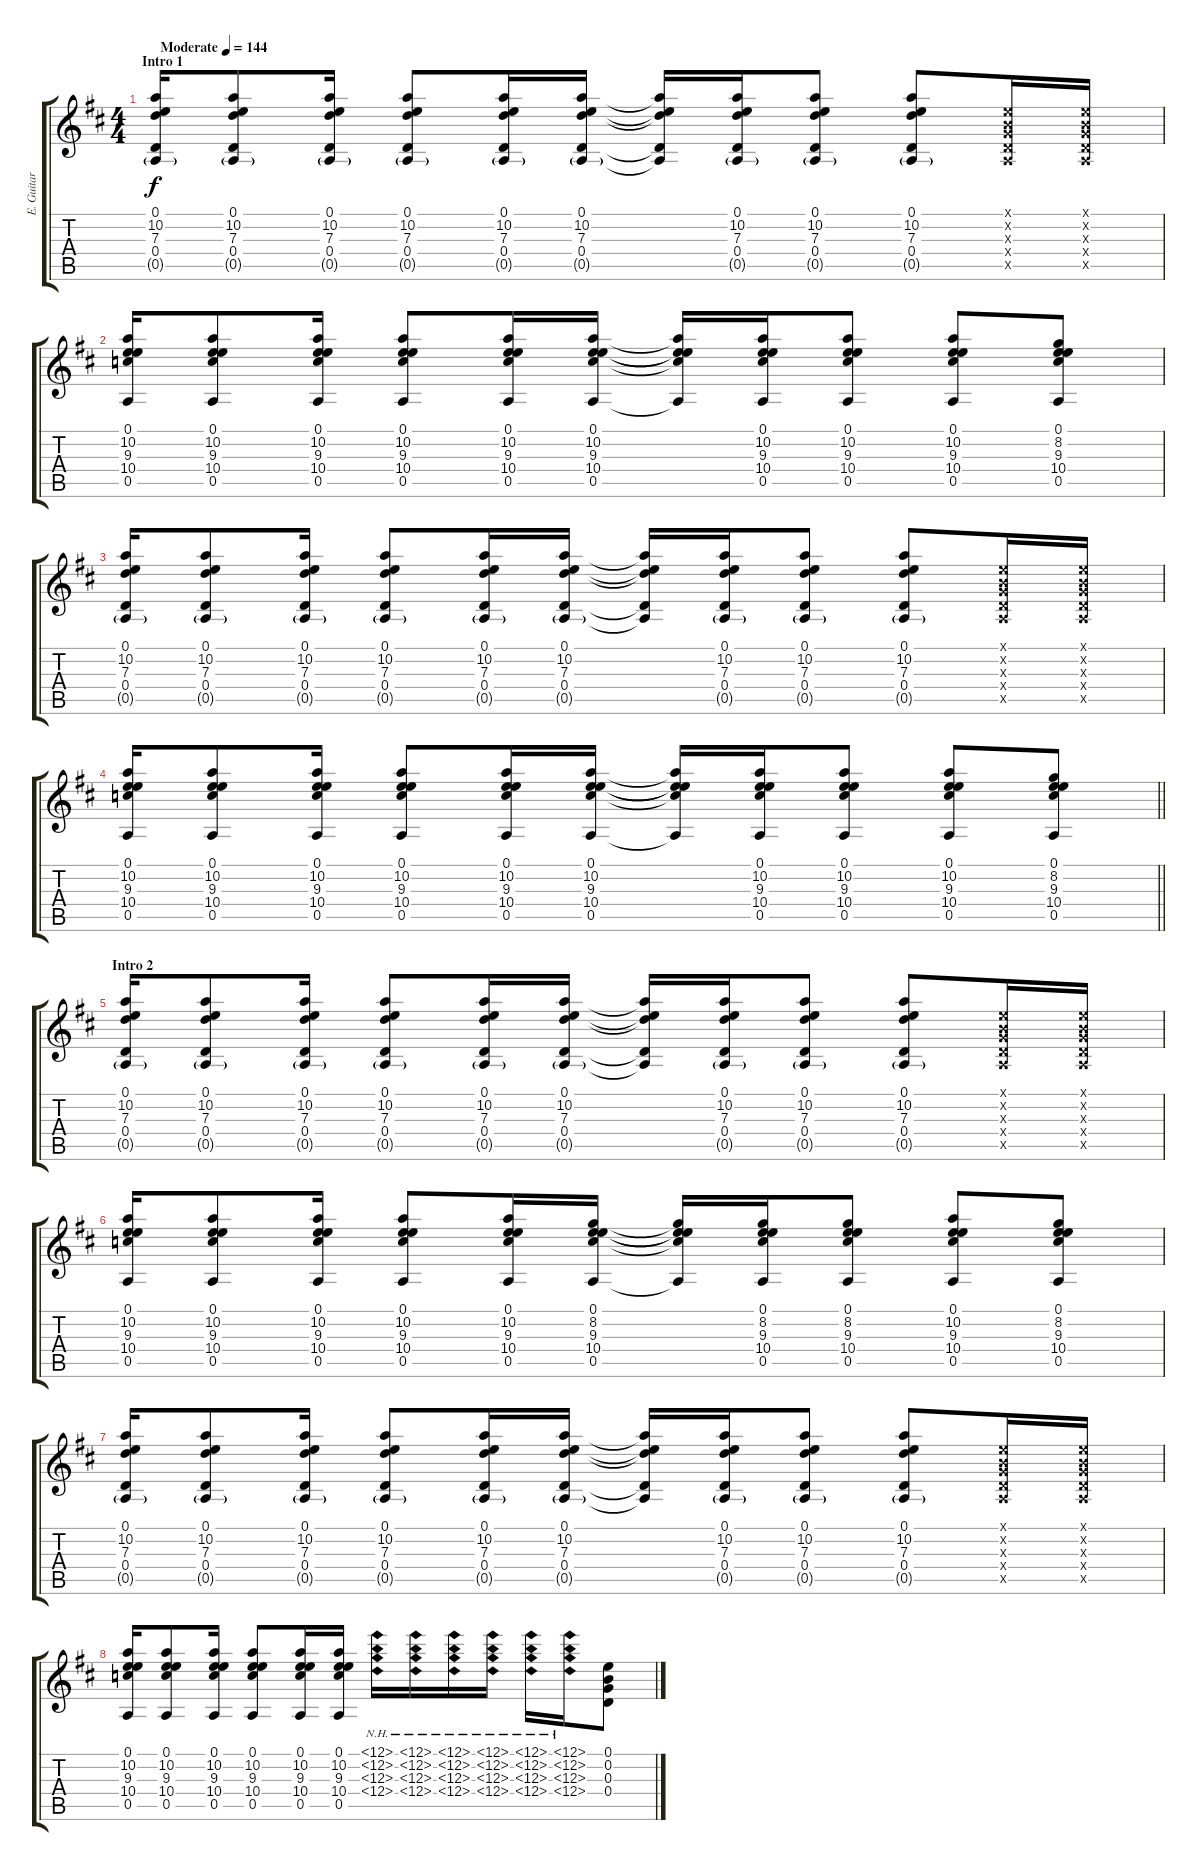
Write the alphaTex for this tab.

\track ("E. Guitar I" "E. Guitar ") {instrument overdrivenguitar}
\staff {score tabs}
\tuning (E4 B3 G3 D3 A2 E2) {hide}
\ts (4 4)
\section ("" "Intro 1")
\tempo (144 "Moderate")
\clef g2
\ks d
(0.1 10.2 7.3 0.4 0.5{g}).16{dy f instrument overdrivenguitar} (0.1 10.2 7.3 0.4 0.5{g}).8 (0.1 10.2 7.3 0.4 0.5{g}).16 (0.1 10.2 7.3 0.4 0.5{g}).8 (0.1 10.2 7.3 0.4 0.5{g}).16 (0.1 10.2 7.3 0.4 0.5{g}).16 (0.1{t} 10.2{t} 7.3{t} 0.4{t} 0.5{t}).16 (0.1 10.2 7.3 0.4 0.5{g}).16 (0.1 10.2 7.3 0.4 0.5{g}).8 (0.1 10.2 7.3 0.4 0.5{g}).8 (0.1{x} 0.2{x} 0.3{x} 0.4{x} 0.5{x}).16 (0.1{x} 0.2{x} 0.3{x} 0.4{x} 0.5{x}).16 |
(0.1 10.2 9.3 10.4 0.5).16 (0.1 10.2 9.3 10.4 0.5).8 (0.1 10.2 9.3 10.4 0.5).16 (0.1 10.2 9.3 10.4 0.5).8 (0.1 10.2 9.3 10.4 0.5).16 (0.1 10.2 9.3 10.4 0.5).16 (0.1{t} 10.2{t} 9.3{t} 10.4{t} 0.5{t}).16 (0.1 10.2 9.3 10.4 0.5).16 (0.1 10.2 9.3 10.4 0.5).8 (0.1 10.2 9.3 10.4 0.5).8 (0.1 8.2 9.3 10.4 0.5).8 |
(0.1 10.2 7.3 0.4 0.5{g}).16 (0.1 10.2 7.3 0.4 0.5{g}).8 (0.1 10.2 7.3 0.4 0.5{g}).16 (0.1 10.2 7.3 0.4 0.5{g}).8 (0.1 10.2 7.3 0.4 0.5{g}).16 (0.1 10.2 7.3 0.4 0.5{g}).16 (0.1{t} 10.2{t} 7.3{t} 0.4{t} 0.5{t}).16 (0.1 10.2 7.3 0.4 0.5{g}).16 (0.1 10.2 7.3 0.4 0.5{g}).8 (0.1 10.2 7.3 0.4 0.5{g}).8 (0.1{x} 0.2{x} 0.3{x} 0.4{x} 0.5{x}).16 (0.1{x} 0.2{x} 0.3{x} 0.4{x} 0.5{x}).16 |
\barLineRight lightlight
(0.1 10.2 9.3 10.4 0.5).16 (0.1 10.2 9.3 10.4 0.5).8 (0.1 10.2 9.3 10.4 0.5).16 (0.1 10.2 9.3 10.4 0.5).8 (0.1 10.2 9.3 10.4 0.5).16 (0.1 10.2 9.3 10.4 0.5).16 (0.1{t} 10.2{t} 9.3{t} 10.4{t} 0.5{t}).16 (0.1 10.2 9.3 10.4 0.5).16 (0.1 10.2 9.3 10.4 0.5).8 (0.1 10.2 9.3 10.4 0.5).8 (0.1 8.2 9.3 10.4 0.5).8 |
\section ("" "Intro 2")
(0.1 10.2 7.3 0.4 0.5{g}).16 (0.1 10.2 7.3 0.4 0.5{g}).8 (0.1 10.2 7.3 0.4 0.5{g}).16 (0.1 10.2 7.3 0.4 0.5{g}).8 (0.1 10.2 7.3 0.4 0.5{g}).16 (0.1 10.2 7.3 0.4 0.5{g}).16 (0.1{t} 10.2{t} 7.3{t} 0.4{t} 0.5{t}).16 (0.1 10.2 7.3 0.4 0.5{g}).16 (0.1 10.2 7.3 0.4 0.5{g}).8 (0.1 10.2 7.3 0.4 0.5{g}).8 (0.1{x} 0.2{x} 0.3{x} 0.4{x} 0.5{x}).16 (0.1{x} 0.2{x} 0.3{x} 0.4{x} 0.5{x}).16 |
(0.1 10.2 9.3 10.4 0.5).16 (0.1 10.2 9.3 10.4 0.5).8 (0.1 10.2 9.3 10.4 0.5).16 (0.1 10.2 9.3 10.4 0.5).8 (0.1 10.2 9.3 10.4 0.5).16 (0.1 8.2 9.3 10.4 0.5).16 (0.1{t} 8.2{t} 9.3{t} 10.4{t} 0.5{t}).16 (0.1 8.2 9.3 10.4 0.5).16 (0.1 8.2 9.3 10.4 0.5).8 (0.1 10.2 9.3 10.4 0.5).8 (0.1 8.2 9.3 10.4 0.5).8 |
(0.1 10.2 7.3 0.4 0.5{g}).16 (0.1 10.2 7.3 0.4 0.5{g}).8 (0.1 10.2 7.3 0.4 0.5{g}).16 (0.1 10.2 7.3 0.4 0.5{g}).8 (0.1 10.2 7.3 0.4 0.5{g}).16 (0.1 10.2 7.3 0.4 0.5{g}).16 (0.1{t} 10.2{t} 7.3{t} 0.4{t} 0.5{t}).16 (0.1 10.2 7.3 0.4 0.5{g}).16 (0.1 10.2 7.3 0.4 0.5{g}).8 (0.1 10.2 7.3 0.4 0.5{g}).8 (0.1{x} 0.2{x} 0.3{x} 0.4{x} 0.5{x}).16 (0.1{x} 0.2{x} 0.3{x} 0.4{x} 0.5{x}).16 |
(0.1 10.2 9.3 10.4 0.5).16 (0.1 10.2 9.3 10.4 0.5).8 (0.1 10.2 9.3 10.4 0.5).16 (0.1 10.2 9.3 10.4 0.5).8 (0.1 10.2 9.3 10.4 0.5).16 (0.1 10.2 9.3 10.4 0.5).16 (12.1{nh} 12.2{nh} 12.3{nh} 12.4{nh}).16 (12.1{nh} 12.2{nh} 12.3{nh} 12.4{nh}).16 (12.1{nh} 12.2{nh} 12.3{nh} 12.4{nh}).16 (12.1{nh} 12.2{nh} 12.3{nh} 12.4{nh}).16 (12.1{nh} 12.2{nh} 12.3{nh} 12.4{nh}).16 (12.1{nh} 12.2{nh} 12.3{nh} 12.4{nh}).16 (0.1 0.2 0.3 0.4).8
